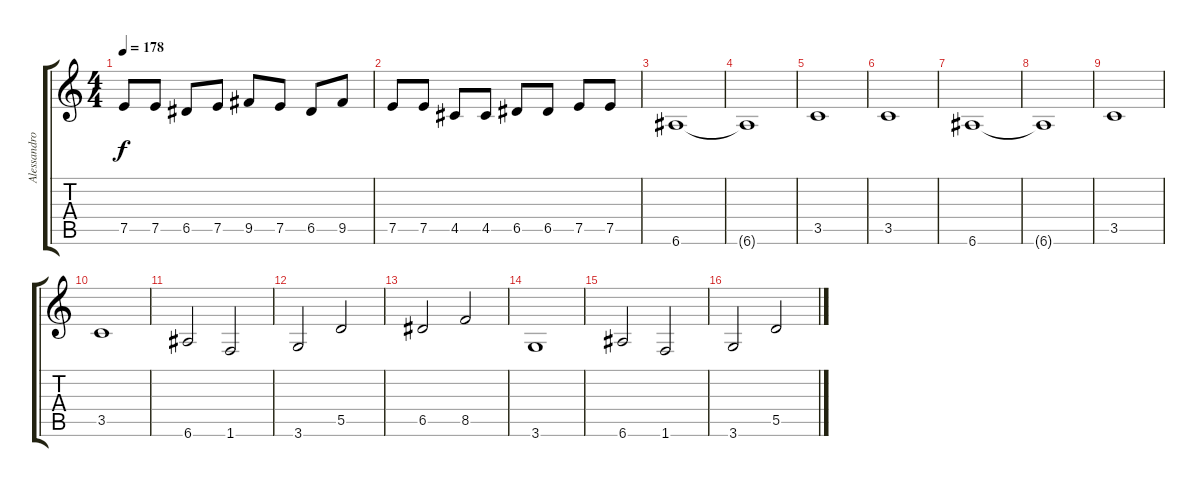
\track ("Alessandro Lotta" "Alessandro") {instrument electricbassfinger}
\staff {score tabs}
\tuning (E4 B3 G3 D3 A2 E2) {hide}
\ts (4 4)
\tempo 178
\clef g2
\ks c
7.5.8{dy f} 7.5.8 6.5.8 7.5.8 9.5.8 7.5.8 6.5.8 9.5.8 |
7.5.8 7.5.8 4.5.8 4.5.8 6.5.8 6.5.8 7.5.8 7.5.8 |
6.6.1 |
6.6{t}.1 |
3.5.1 |
3.5.1 |
6.6.1 |
6.6{t}.1 |
3.5.1 |
3.5.1 |
6.6.2 1.6.2 |
3.6.2 5.5.2 |
6.5.2 8.5.2 |
3.6.1 |
6.6.2 1.6.2 |
3.6.2 5.5.2
